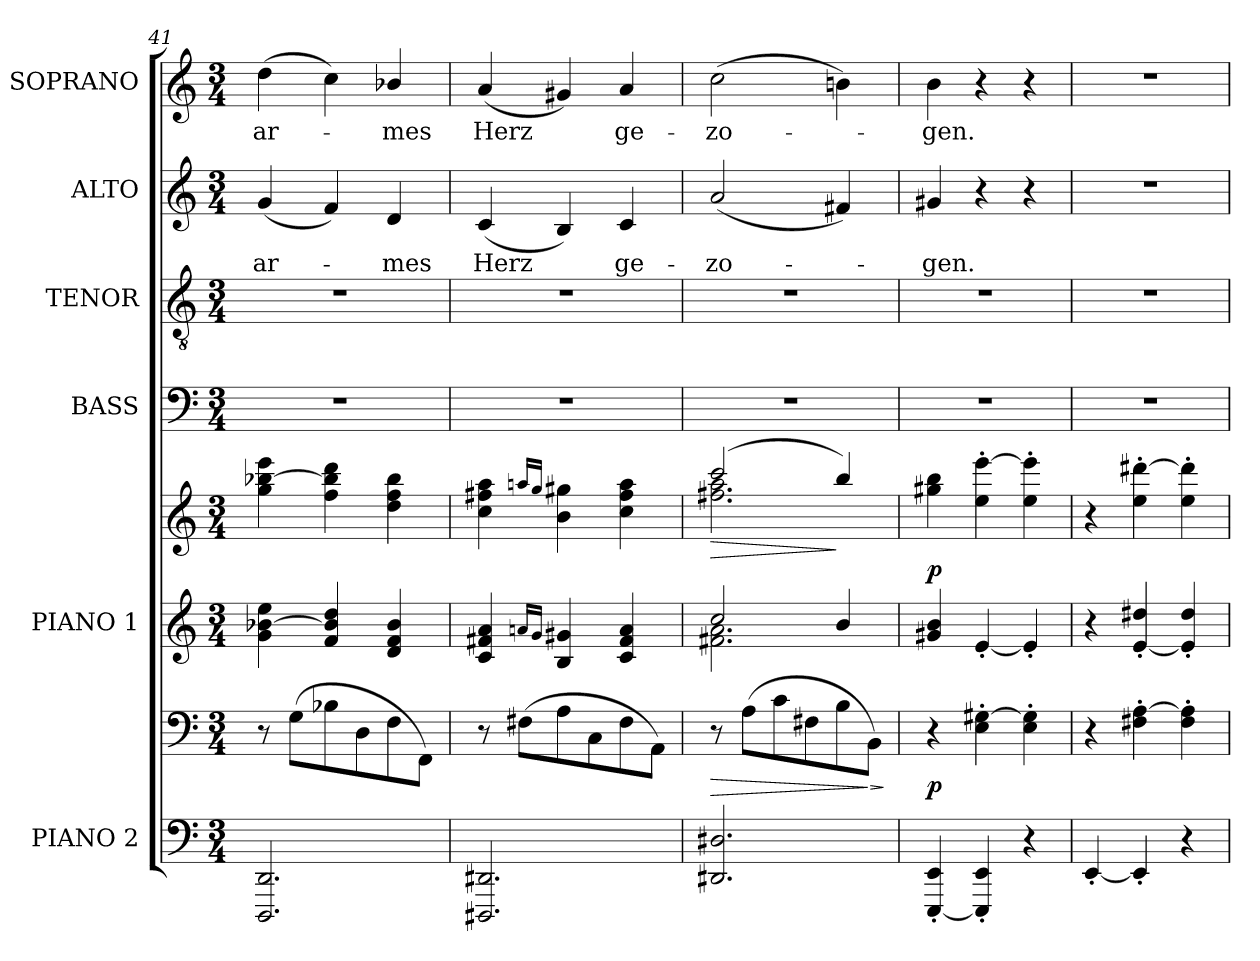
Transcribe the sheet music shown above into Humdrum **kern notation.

**kern	**kern	**dynam	**kern	**kern	**dynam	**kern	**kern	**kern	**text	**kern	**text
*part6	*part6	*part6	*part5	*part5	*part5	*part4	*part3	*part2	*part2	*part1	*part1
*staff8	*staff7	*staff7/8	*staff6	*staff5	*staff5/6	*staff4	*staff3	*staff2	*staff2	*staff1	*staff1
*I"PIANO 2	*	*	*I"PIANO 1	*	*	*I"BASS	*I"TENOR	*I"ALTO	*	*I"SOPRANO	*
*I'Pno.	*	*	*I'Pno.	*	*	*I'B.	*I'T.	*I'A.	*	*I'S.	*
*clefF4	*clefF4	*	*clefG2	*clefG2	*	*clefF4	*clefGv2	*clefG2	*	*clefG2	*
*	*	*	*	*	*	*	*ITrd7c12	*	*	*	*
*k[]	*k[]	*	*k[]	*k[]	*	*k[]	*k[]	*k[]	*	*k[]	*
*C:	*C:	*	*C:	*C:	*	*C:	*C:	*C:	*	*C:	*
*M3/4	*M3/4	*	*M3/4	*M3/4	*	*M3/4	*M3/4	*M3/4	*	*M3/4	*
=41	=41	=41	=41	=41	=41	=41	=41	=41	=41	=41	=41
!	!	!	!	!	!	!LO:N:vis=1	!LO:N:vis=1	!	!	!	!
!	!	!	!	!	!	!	!	!	!LO:LY:b:color=#000000	!	!
!	!	!	!	!	!	!	!	!	!	!	!LO:LY:b:color=#000000
2.DDDi/ 2.DDi	8r	.	4gi\ [4b-Xi 4eei	4ggi\ [4bb-Xi 4eeei	.	2.r	2.r	(4gi/	ar-	(4ddi\	ar-
.	(8Gi\L	.	.	.	.	.	.	.	.	.	.
.	8B-Xi\	.	4fi/ 4b-i] 4ddi	4ffi\ 4bb-i] 4dddi	.	.	.	4fi/)	.	4cci\)	.
.	8Di\	.	.	.	.	.	.	.	.	.	.
!	!	!	!	!	!	!	!	!	!LO:LY:b:color=#000000	!	!
!	!	!	!	!	!	!	!	!	!	!	!LO:LY:b:color=#000000
.	8Fi\	.	4di/ 4fi 4b-i	4ddi\ 4ffi 4bb-i	.	.	.	4di/	-mes	4b-Xi/	-mes
.	8FFi\J)	.	.	.	.	.	.	.	.	.	.
=42	=42	=42	=42	=42	=42	=42	=42	=42	=42	=42	=42
!	!	!	!	!	!	!LO:N:vis=1	!LO:N:vis=1	!	!	!	!
!	!	!	!	!	!	!	!	!	!LO:LY:b:color=#000000	!	!
!	!	!	!	!	!	!	!	!	!	!	!LO:LY:b:color=#000000
2.DDD#Xi/ 2.DD#Xi	8r	.	4ci/ 4f#Xi 4ai	4cci\ 4ff#Xi 4aai	.	2.r	2.r	(4ci/	Herz	(4ai/	Herz
.	(8F#Xi\L	.	.	.	.	.	.	.	.	.	.
.	.	.	16qani/LL	16qaani/LL	.	.	.	.	.	.	.
.	.	.	16qgi/JJ	16qggi/JJ	.	.	.	.	.	.	.
.	8Ai\	.	4Bi/ 4g#Xi	4bi\ 4gg#Xi	.	.	.	4Bi/)	.	4g#Xi/)	.
.	8Ci\	.	.	.	.	.	.	.	.	.	.
!	!	!	!	!	!	!	!	!	!LO:LY:b:color=#000000	!	!
!	!	!	!	!	!	!	!	!	!	!	!LO:LY:b:color=#000000
.	8F#i\	.	4ci/ 4f#i 4ai	4cci\ 4ff#i 4aai	.	.	.	4ci/	ge-	4ai/	ge-
.	8AAi\J)	.	.	.	.	.	.	.	.	.	.
=43	=43	=43	=43	=43	=43	=43	=43	=43	=43	=43	=43
!	!	!LO:HP:b	!	!	!LO:HP:b	!	!	!	!	!	!
*	*	*	*^	*^	*	*	*	*	*	*	*
!	!	!	!	!	!	!	!LO:HP:n=1:b	!LO:N:vis=1	!LO:N:vis=1	!	!	!	!
!	!	!	!	!	!	!	!	!	!	!	!LO:LY:b:color=#000000	!	!
!	!	!	!	!	!	!	!	!	!	!	!	!	!LO:LY:b:color=#000000
2.DD#Xi/ 2.D#Xi	8r	>	2cci/	2.f#Xi\ 2.ai	(2ccci/	2.ff#Xi\ 2.aai	> >	2.r	2.r	(2ai/	-zo-	(2cci\	-zo-
.	(8Ai\L	.	.	.	.	.	.	.	.	.	.	.	.
.	8ci\	.	.	.	.	.	.	.	.	.	.	.	.
.	8F#Xi\	.	.	.	.	.	.	.	.	.	.	.	.
.	8Bi\	.	4bi/	.	4bbi/)	.	] ]	.	.	4f#Xi/)	.	4bni\)	.
!	!	!LO:HP:n=1:b	!	!	!	!	!	!	!	!	!	!	!
.	8BBi\J)	] >	.	.	.	.	.	.	.	.	.	.	.
*	*	*	*v	*v	*	*	*	*	*	*	*	*	*
*	*	*	*	*v	*v	*	*	*	*	*	*	*
.	.	]	.	.	.	.	.	.	.	.	.
=44	=44	=44	=44	=44	=44	=44	=44	=44	=44	=44	=44
!	!	!	!	!	!	!LO:N:vis=1	!LO:N:vis=1	!	!	!	!
!	!	!	!	!	!	!	!	!	!LO:LY:b:color=#000000	!	!
!	!	!	!	!	!	!	!	!	!	!	!LO:LY:b:color=#000000
[4EEEi/' 4EEi'	4r	p	4g#Xi/ 4bi	4gg#Xi\ 4bbi	p	2.r	2.r	4g#Xi/	-gen.	4bi\	-gen.
4EEEi/]' 4EEi'	4Ei\' [4G#Xi'	.	[4e'i/	4eei\' [4eeei'	.	.	.	4r	.	4r	.
4r	4Ei\' 4G#i]'	.	4e'i/]	4eei\' 4eeei]'	.	.	.	4r	.	4r	.
=45	=45	=45	=45	=45	=45	=45	=45	=45	=45	=45	=45
!	!	!	!	!	!	!LO:N:vis=1	!LO:N:vis=1	!LO:N:vis=1	!	!LO:N:vis=1	!
[4EE'i/	4r	.	4r	4r	.	2.r	2.r	2.r	.	2.r	.
4EE'i/]	4F#Xi\' [4Ai'	.	[4ei/' 4dd#Xi'	4eei\' [4ddd#Xi'	.	.	.	.	.	.	.
4r	4F#i\' 4Ai]'	.	4ei/]' 4dd#i'	4eei\' 4ddd#i]'	.	.	.	.	.	.	.
=	=	=	=	=	=	=	=	=	=	=	=
*-	*-	*-	*-	*-	*-	*-	*-	*-	*-	*-	*-
